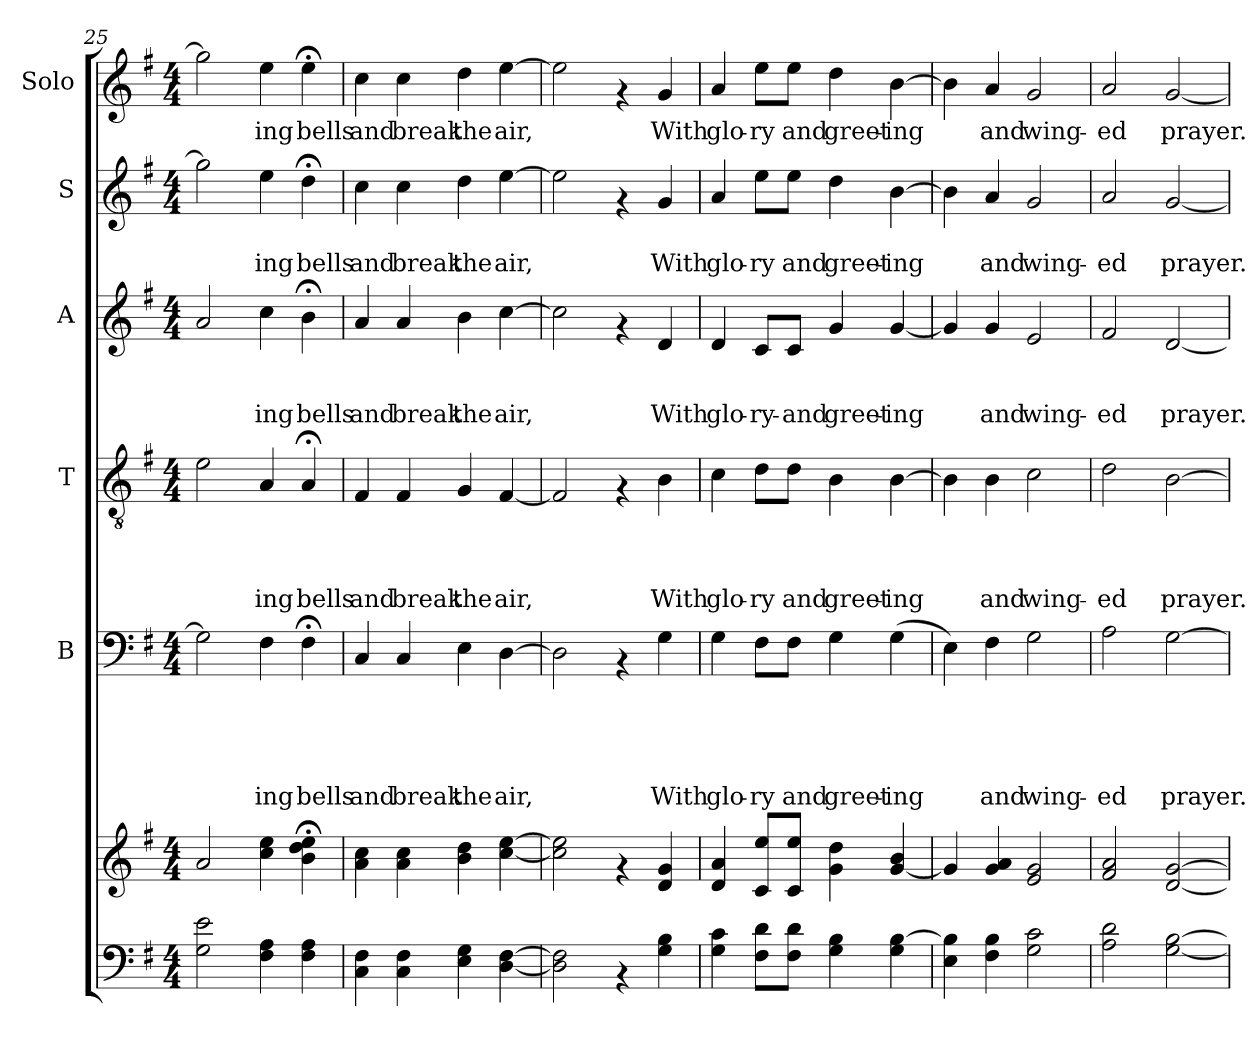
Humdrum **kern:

**kern	**kern	**kern	**text	**text	**text	**text	**text	**kern	**text	**text	**text	**text	**kern	**text	**text	**text	**kern	**text	**text	**kern	**text
*part7	*part6	*part5	*part5	*part5	*part5	*part5	*part5	*part4	*part4	*part4	*part4	*part4	*part3	*part3	*part3	*part3	*part2	*part2	*part2	*part1	*part1
*staff7	*staff6	*staff5	*staff5	*staff5	*staff5	*staff5	*staff5	*staff4	*staff4	*staff4	*staff4	*staff4	*staff3	*staff3	*staff3	*staff3	*staff2	*staff2	*staff2	*staff1	*staff1
*	*	*I"B	*	*	*	*	*	*I"T	*	*	*	*	*I"A	*	*	*	*I"S	*	*	*I"Solo	*
*clefF4	*clefG2	*clefF4	*	*	*	*	*	*clefGv2	*	*	*	*	*clefG2	*	*	*	*clefG2	*	*	*clefG2	*
*ITrd-3c-5	*ITrd-3c-5	*	*	*	*	*	*	*	*	*	*	*	*	*	*	*	*	*	*	*	*
*k[]	*k[]	*k[f#]	*	*	*	*	*	*k[f#]	*	*	*	*	*k[f#]	*	*	*	*k[f#]	*	*	*k[f#]	*
*C:	*C:	*G:	*	*	*	*	*	*G:	*	*	*	*	*G:	*	*	*	*G:	*	*	*G:	*
*M4/4	*M4/4	*M4/4	*	*	*	*	*	*M4/4	*	*	*	*	*M4/4	*	*	*	*M4/4	*	*	*M4/4	*
=25	=25	=25	=25	=25	=25	=25	=25	=25	=25	=25	=25	=25	=25	=25	=25	=25	=25	=25	=25	=25	=25
2c\ 2a\	2dd/	2G\]	.	.	.	.	.	2e\	.	.	.	.	2a/	.	.	.	2gg\]	.	.	2gg\]	.
!	!	!	!	!	!	!	!LO:LY:b	!	!	!	!	!LO:LY:b	!	!	!	!LO:LY:b	!	!	!LO:LY:b	!	!LO:LY:b:rj
4B\ 4d\	4ff\ 4aa\	4F#\	.	.	.	.	-ing	4A/	.	.	.	-ing	4cc\	.	.	-ing	4ee\	.	-ing	4ee\	-ing
!	!	!	!	!	!	!	!LO:LY:b	!	!	!	!	!LO:LY:b	!	!	!	!LO:LY:b	!	!	!LO:LY:b	!	!LO:LY:b:rj
4B\ 4d\	4ee\;< 4gg\;< 4aa\;<	4F#;<\	.	.	.	.	bells	4A;</	.	.	.	bells	4b;<\	.	.	bells	4dd;<\	.	bells	4ee;<\	bells
=26	=26	=26	=26	=26	=26	=26	=26	=26	=26	=26	=26	=26	=26	=26	=26	=26	=26	=26	=26	=26	=26
!	!	!	!	!	!	!	!LO:LY:b	!	!	!	!	!LO:LY:b	!	!	!	!LO:LY:b	!	!	!LO:LY:b	!	!LO:LY:b:rj
4F\ 4B\	4dd\ 4ff\	4C/	.	.	.	.	and	4F#/	.	.	.	and	4a/	.	.	and	4cc\	.	and	4cc\	and
!	!	!	!	!	!	!	!LO:LY:b	!	!	!	!	!LO:LY:b	!	!	!	!LO:LY:b	!	!	!LO:LY:b	!	!LO:LY:b:rj
4F\ 4B\	4dd\ 4ff\	4C/	.	.	.	.	break	4F#/	.	.	.	break	4a/	.	.	break	4cc\	.	break	4cc\	break
!	!	!	!	!	!	!	!LO:LY:b	!	!	!	!	!LO:LY:b	!	!	!	!LO:LY:b	!	!	!LO:LY:b	!	!LO:LY:b:rj
4A\ 4c\	4ee\ 4gg\	4E\	.	.	.	.	the	4G/	.	.	.	the	4b\	.	.	the	4dd\	.	the	4dd\	the
!	!	!	!	!	!	!	!LO:LY:b	!	!	!	!	!LO:LY:b	!	!	!	!LO:LY:b	!	!	!LO:LY:b	!	!LO:LY:b:rj
[<4G\ [>4B\	[<4ff\ [>4aa\	[>4D\	.	.	.	.	air,	[<4F#/	.	.	.	air,	[>4cc\	.	.	air,	[>4ee\	.	air,	[>4ee\	air,
=27	=27	=27	=27	=27	=27	=27	=27	=27	=27	=27	=27	=27	=27	=27	=27	=27	=27	=27	=27	=27	=27
2G\] 2B\]	2ff\] 2aa\]	2D\]	.	.	.	.	.	2F#/]	.	.	.	.	2cc\]	.	.	.	2ee\]	.	.	2ee\]	.
4rAA	4rf	4rAA	.	.	.	.	.	4rF	.	.	.	.	4rf	.	.	.	4rf	.	.	4rf	.
!	!	!	!	!	!	!	!LO:LY:b	!	!	!	!	!LO:LY:b	!	!	!	!LO:LY:b	!	!	!LO:LY:b	!	!LO:LY:b:rj
4c\ 4e\	4g/ 4cc/	4G\	.	.	.	.	With	4B\	.	.	.	With	4d/	.	.	With	4g/	.	With	4g/	With
!!LO:PB:g=z
=28	=28	=28	=28	=28	=28	=28	=28	=28	=28	=28	=28	=28	=28	=28	=28	=28	=28	=28	=28	=28	=28
!	!	!	!	!	!	!	!LO:LY:b	!	!	!	!	!LO:LY:b	!	!	!	!LO:LY:b	!	!	!LO:LY:b	!	!LO:LY:b:rj
4c\ 4f\	4g/ 4dd/	4G\	.	.	.	.	glo-	4c\	.	.	.	glo-	4d/	.	.	glo-	4a/	.	glo-	4a/	glo-
!	!	!	!	!	!	!	!LO:LY:b	!	!	!	!	!LO:LY:b	!	!	!	!LO:LY:b	!	!	!LO:LY:b	!	!LO:LY:b:rj
8B\ 8g\L	8f/ 8aa/L	8F#\L	.	.	.	.	-ry	8d\L	.	.	.	-ry	8c/L	.	.	-ry-	8ee\L	.	-ry	8ee\L	-ry
!	!	!	!	!	!	!	!LO:LY:b	!	!	!	!	!LO:LY:b	!	!	!	!LO:LY:b	!	!	!LO:LY:b	!	!LO:LY:b:rj
8B\ 8g\J	8f/ 8aa/J	8F#\J	.	.	.	.	and	8d\J	.	.	.	and	8c/J	.	.	-and	8ee\J	.	and	8ee\J	and
!	!	!	!	!	!	!	!LO:LY:b	!	!	!	!	!LO:LY:b	!	!	!	!LO:LY:b	!	!	!LO:LY:b	!	!LO:LY:b:rj
4c\ 4e\	4cc\ 4gg\	4G\	.	.	.	.	greet-	4B\	.	.	.	greet-	4g/	.	.	greet-	4dd\	.	greet-	4dd\	greet-
!	!	!	!	!	!	!	!LO:LY:b	!	!	!	!	!LO:LY:b	!	!	!	!LO:LY:b	!	!	!LO:LY:b	!	!LO:LY:b:rj
4c\ [>4e\	[<4cc/ 4ee/	(>4G\	.	.	.	.	-ing	[>4B\	.	.	.	-ing	[<4g/	.	.	-ing	[>4b\	.	-ing	[>4b\	-ing
=29	=29	=29	=29	=29	=29	=29	=29	=29	=29	=29	=29	=29	=29	=29	=29	=29	=29	=29	=29	=29	=29
4A\ 4e\]	4cc/]	4E\)	.	.	.	.	.	4B\]	.	.	.	.	4g/]	.	.	.	4b\]	.	.	4b\]	.
!	!	!	!	!	!	!	!LO:LY:b	!	!	!	!	!LO:LY:b	!	!	!	!LO:LY:b	!	!	!LO:LY:b	!	!LO:LY:b:rj
4B\ 4e\	4cc/ 4dd/	4F#\	.	.	.	.	and	4B\	.	.	.	and	4g/	.	.	and	4a/	.	and	4a/	and
!	!	!	!	!	!	!	!LO:LY:b	!	!	!	!	!LO:LY:b	!	!	!	!LO:LY:b	!	!	!LO:LY:b	!	!LO:LY:b:rj
2c\ 2f\	2a/ 2cc/	2G\	.	.	.	.	wing-	2c\	.	.	.	wing-	2e/	.	.	wing-	2g/	.	wing-	2g/	wing-
=30	=30	=30	=30	=30	=30	=30	=30	=30	=30	=30	=30	=30	=30	=30	=30	=30	=30	=30	=30	=30	=30
!	!	!	!	!	!	!	!LO:LY:b	!	!	!	!	!LO:LY:b	!	!	!	!LO:LY:b	!	!	!LO:LY:b	!	!LO:LY:b:rj
2d\ 2g\	2b/ 2dd/	2A\	.	.	.	.	-ed	2d\	.	.	.	-ed	2f#/	.	.	-ed	2a/	.	-ed	2a/	-ed
!	!	!	!	!	!	!	!LO:LY:b	!	!	!	!	!LO:LY:b	!	!	!	!LO:LY:b	!	!	!LO:LY:b	!	!LO:LY:b:rj
[<2c\ [>2e\	[<2g/ [>2cc/	[>2G\	.	.	.	.	prayer.	[>2B\	.	.	.	prayer.	[<2d/	.	.	prayer.	[<2g/	.	prayer.	[<2g/	prayer.
=	=	=	=	=	=	=	=	=	=	=	=	=	=	=	=	=	=	=	=	=	=
*-	*-	*-	*-	*-	*-	*-	*-	*-	*-	*-	*-	*-	*-	*-	*-	*-	*-	*-	*-	*-	*-
